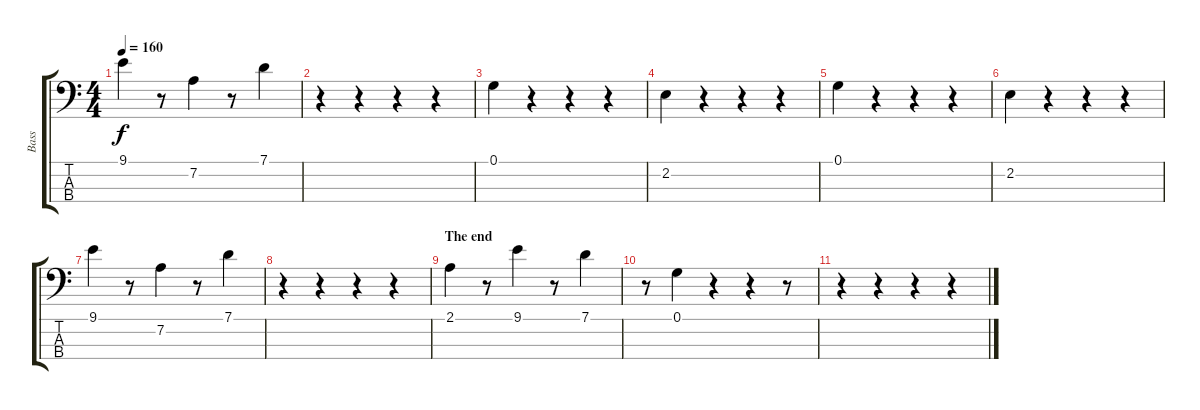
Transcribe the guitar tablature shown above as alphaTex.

\track ("Bass" "Bass") {instrument electricbassfinger}
\staff {score tabs}
\tuning (G2 D2 A1 E1) {hide}
\ts (4 4)
\tempo 160
\clef f4
\ks c
9.1.4{dy f} r.8 7.2.4 r.8 7.1.4 |
r.4 r.4 r.4 r.4 |
0.1.4 r.4 r.4 r.4 |
2.2.4 r.4 r.4 r.4 |
0.1.4 r.4 r.4 r.4 |
2.2.4 r.4 r.4 r.4 |
9.1.4 r.8 7.2.4 r.8 7.1.4 |
r.4 r.4 r.4 r.4 |
\section ("" "The end")
2.1.4 r.8 9.1.4 r.8 7.1.4 |
r.8 0.1.4 r.4 r.4 r.8 |
r.4 r.4 r.4 r.4
